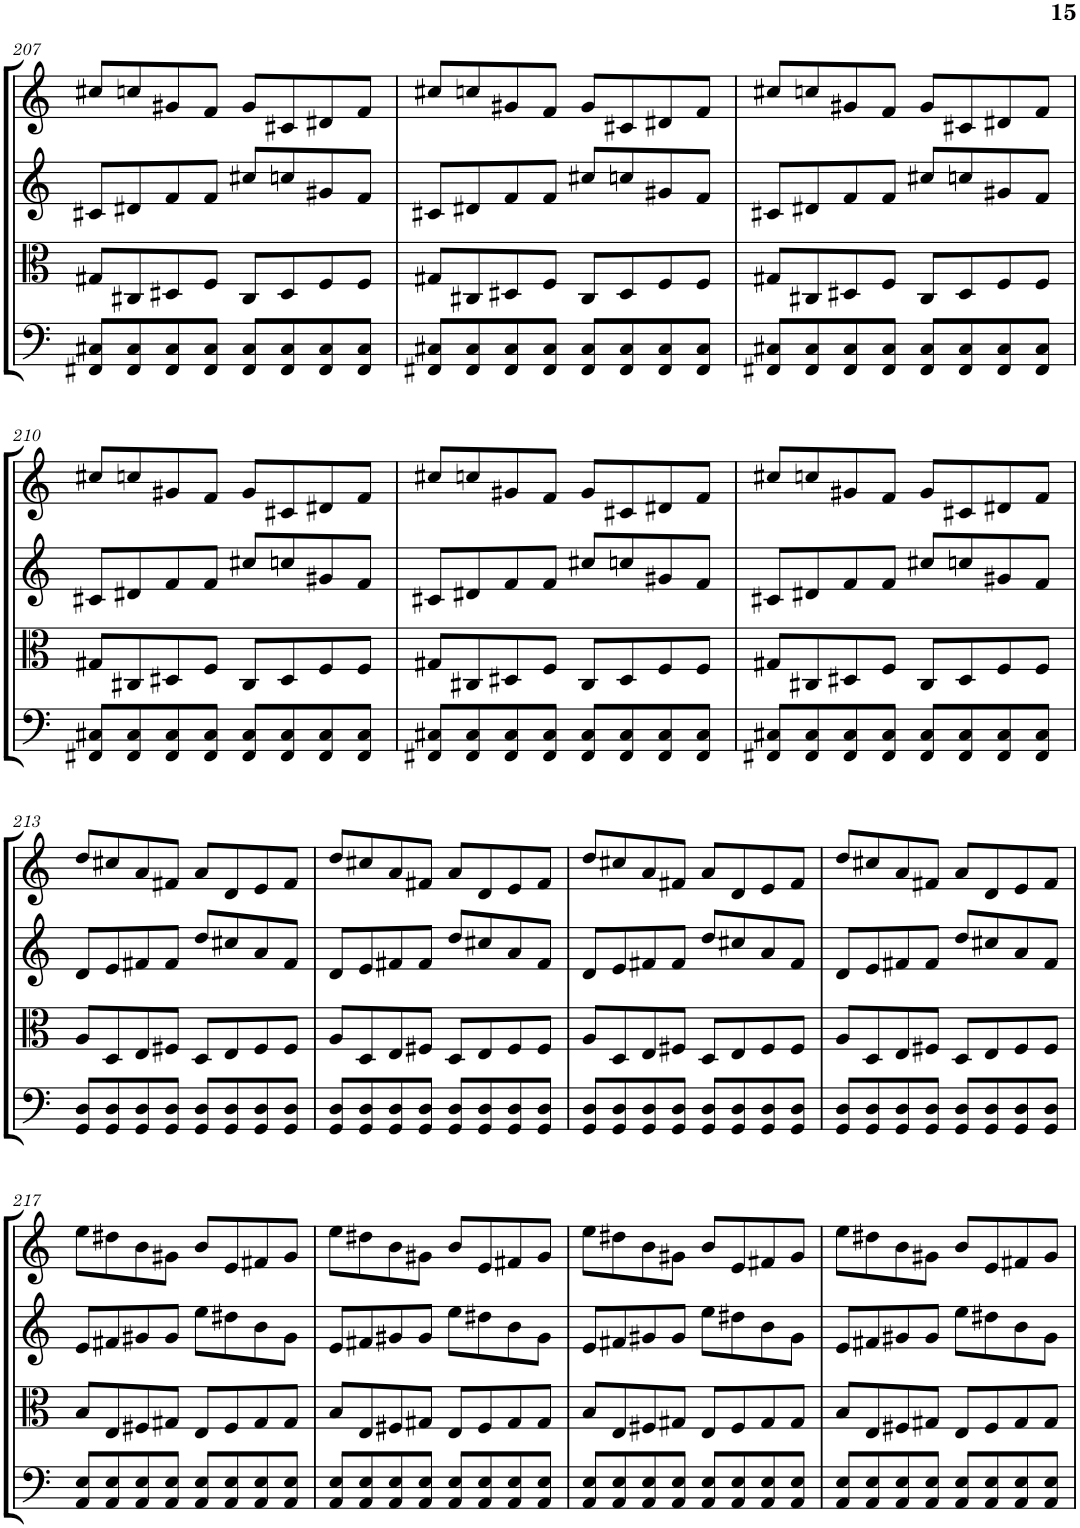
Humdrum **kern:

**kern	**kern	**kern	**kern
*part4	*part3	*part2	*part1
*staff4	*staff3	*staff2	*staff1
*I"Violoncello	*I"Viola	*I"Violin II	*I"Violin I
*I'Vc	*I'Vla	*I'Vln	*I'Vln
!!LO:PB:g=z
*clefF4	*clefC3	*clefG2	*clefG2
*k[]	*k[]	*k[]	*k[]
*M4/4	*M4/4	*M4/4	*M4/4
=207	=207	=207	=207
8FF#X/ 8C#X/L	8G#X/L	8c#X/L	8cc#X/L
8FF#/ 8C#/	8C#X/	8d#X/	8ccn/
8FF#/ 8C#/	8D#X/	8f/	8g#X/
8FF#/ 8C#/J	8F/J	8f/J	8f/J
8FF#/ 8C#/L	8C#/L	8cc#X/L	8g#/L
8FF#/ 8C#/	8D#/	8ccn/	8c#X/
8FF#/ 8C#/	8F/	8g#X/	8d#X/
8FF#/ 8C#/J	8F/J	8f/J	8f/J
=208	=208	=208	=208
8FF#X/ 8C#X/L	8G#X/L	8c#X/L	8cc#X/L
8FF#/ 8C#/	8C#X/	8d#X/	8ccn/
8FF#/ 8C#/	8D#X/	8f/	8g#X/
8FF#/ 8C#/J	8F/J	8f/J	8f/J
8FF#/ 8C#/L	8C#/L	8cc#X/L	8g#/L
8FF#/ 8C#/	8D#/	8ccn/	8c#X/
8FF#/ 8C#/	8F/	8g#X/	8d#X/
8FF#/ 8C#/J	8F/J	8f/J	8f/J
=209	=209	=209	=209
8FF#X/ 8C#X/L	8G#X/L	8c#X/L	8cc#X/L
8FF#/ 8C#/	8C#X/	8d#X/	8ccn/
8FF#/ 8C#/	8D#X/	8f/	8g#X/
8FF#/ 8C#/J	8F/J	8f/J	8f/J
8FF#/ 8C#/L	8C#/L	8cc#X/L	8g#/L
8FF#/ 8C#/	8D#/	8ccn/	8c#X/
8FF#/ 8C#/	8F/	8g#X/	8d#X/
8FF#/ 8C#/J	8F/J	8f/J	8f/J
!!LO:LB:g=z
=210	=210	=210	=210
8FF#X/ 8C#X/L	8G#X/L	8c#X/L	8cc#X/L
8FF#/ 8C#/	8C#X/	8d#X/	8ccn/
8FF#/ 8C#/	8D#X/	8f/	8g#X/
8FF#/ 8C#/J	8F/J	8f/J	8f/J
8FF#/ 8C#/L	8C#/L	8cc#X/L	8g#/L
8FF#/ 8C#/	8D#/	8ccn/	8c#X/
8FF#/ 8C#/	8F/	8g#X/	8d#X/
8FF#/ 8C#/J	8F/J	8f/J	8f/J
=211	=211	=211	=211
8FF#X/ 8C#X/L	8G#X/L	8c#X/L	8cc#X/L
8FF#/ 8C#/	8C#X/	8d#X/	8ccn/
8FF#/ 8C#/	8D#X/	8f/	8g#X/
8FF#/ 8C#/J	8F/J	8f/J	8f/J
8FF#/ 8C#/L	8C#/L	8cc#X/L	8g#/L
8FF#/ 8C#/	8D#/	8ccn/	8c#X/
8FF#/ 8C#/	8F/	8g#X/	8d#X/
8FF#/ 8C#/J	8F/J	8f/J	8f/J
=212	=212	=212	=212
8FF#X/ 8C#X/L	8G#X/L	8c#X/L	8cc#X/L
8FF#/ 8C#/	8C#X/	8d#X/	8ccn/
8FF#/ 8C#/	8D#X/	8f/	8g#X/
8FF#/ 8C#/J	8F/J	8f/J	8f/J
8FF#/ 8C#/L	8C#/L	8cc#X/L	8g#/L
8FF#/ 8C#/	8D#/	8ccn/	8c#X/
8FF#/ 8C#/	8F/	8g#X/	8d#X/
8FF#/ 8C#/J	8F/J	8f/J	8f/J
!!LO:LB:g=z
=213	=213	=213	=213
8GG/ 8D/L	8A/L	8d/L	8dd/L
8GG/ 8D/	8D/	8e/	8cc#X/
8GG/ 8D/	8E/	8f#X/	8a/
8GG/ 8D/J	8F#X/J	8f#/J	8f#X/J
8GG/ 8D/L	8D/L	8dd/L	8a/L
8GG/ 8D/	8E/	8cc#X/	8d/
8GG/ 8D/	8F#/	8a/	8e/
8GG/ 8D/J	8F#/J	8f#/J	8f#/J
=214	=214	=214	=214
8GG/ 8D/L	8A/L	8d/L	8dd/L
8GG/ 8D/	8D/	8e/	8cc#X/
8GG/ 8D/	8E/	8f#X/	8a/
8GG/ 8D/J	8F#X/J	8f#/J	8f#X/J
8GG/ 8D/L	8D/L	8dd/L	8a/L
8GG/ 8D/	8E/	8cc#X/	8d/
8GG/ 8D/	8F#/	8a/	8e/
8GG/ 8D/J	8F#/J	8f#/J	8f#/J
=215	=215	=215	=215
8GG/ 8D/L	8A/L	8d/L	8dd/L
8GG/ 8D/	8D/	8e/	8cc#X/
8GG/ 8D/	8E/	8f#X/	8a/
8GG/ 8D/J	8F#X/J	8f#/J	8f#X/J
8GG/ 8D/L	8D/L	8dd/L	8a/L
8GG/ 8D/	8E/	8cc#X/	8d/
8GG/ 8D/	8F#/	8a/	8e/
8GG/ 8D/J	8F#/J	8f#/J	8f#/J
=216	=216	=216	=216
8GG/ 8D/L	8A/L	8d/L	8dd/L
8GG/ 8D/	8D/	8e/	8cc#X/
8GG/ 8D/	8E/	8f#X/	8a/
8GG/ 8D/J	8F#X/J	8f#/J	8f#X/J
8GG/ 8D/L	8D/L	8dd/L	8a/L
8GG/ 8D/	8E/	8cc#X/	8d/
8GG/ 8D/	8F#/	8a/	8e/
8GG/ 8D/J	8F#/J	8f#/J	8f#/J
!!LO:LB:g=z
=217	=217	=217	=217
8AA/ 8E/L	8B/L	8e/L	8ee\L
8AA/ 8E/	8E/	8f#X/	8dd#X\
8AA/ 8E/	8F#X/	8g#X/	8b\
8AA/ 8E/J	8G#X/J	8g#/J	8g#X\J
8AA/ 8E/L	8E/L	8ee\L	8b/L
8AA/ 8E/	8F#/	8dd#X\	8e/
8AA/ 8E/	8G#/	8b\	8f#X/
8AA/ 8E/J	8G#/J	8g#\J	8g#/J
=218	=218	=218	=218
8AA/ 8E/L	8B/L	8e/L	8ee\L
8AA/ 8E/	8E/	8f#X/	8dd#X\
8AA/ 8E/	8F#X/	8g#X/	8b\
8AA/ 8E/J	8G#X/J	8g#/J	8g#X\J
8AA/ 8E/L	8E/L	8ee\L	8b/L
8AA/ 8E/	8F#/	8dd#X\	8e/
8AA/ 8E/	8G#/	8b\	8f#X/
8AA/ 8E/J	8G#/J	8g#\J	8g#/J
=219	=219	=219	=219
8AA/ 8E/L	8B/L	8e/L	8ee\L
8AA/ 8E/	8E/	8f#X/	8dd#X\
8AA/ 8E/	8F#X/	8g#X/	8b\
8AA/ 8E/J	8G#X/J	8g#/J	8g#X\J
8AA/ 8E/L	8E/L	8ee\L	8b/L
8AA/ 8E/	8F#/	8dd#X\	8e/
8AA/ 8E/	8G#/	8b\	8f#X/
8AA/ 8E/J	8G#/J	8g#\J	8g#/J
=220	=220	=220	=220
8AA/ 8E/L	8B/L	8e/L	8ee\L
8AA/ 8E/	8E/	8f#X/	8dd#X\
8AA/ 8E/	8F#X/	8g#X/	8b\
8AA/ 8E/J	8G#X/J	8g#/J	8g#X\J
8AA/ 8E/L	8E/L	8ee\L	8b/L
8AA/ 8E/	8F#/	8dd#X\	8e/
8AA/ 8E/	8G#/	8b\	8f#X/
8AA/ 8E/J	8G#/J	8g#\J	8g#/J
=	=	=	=
*-	*-	*-	*-
